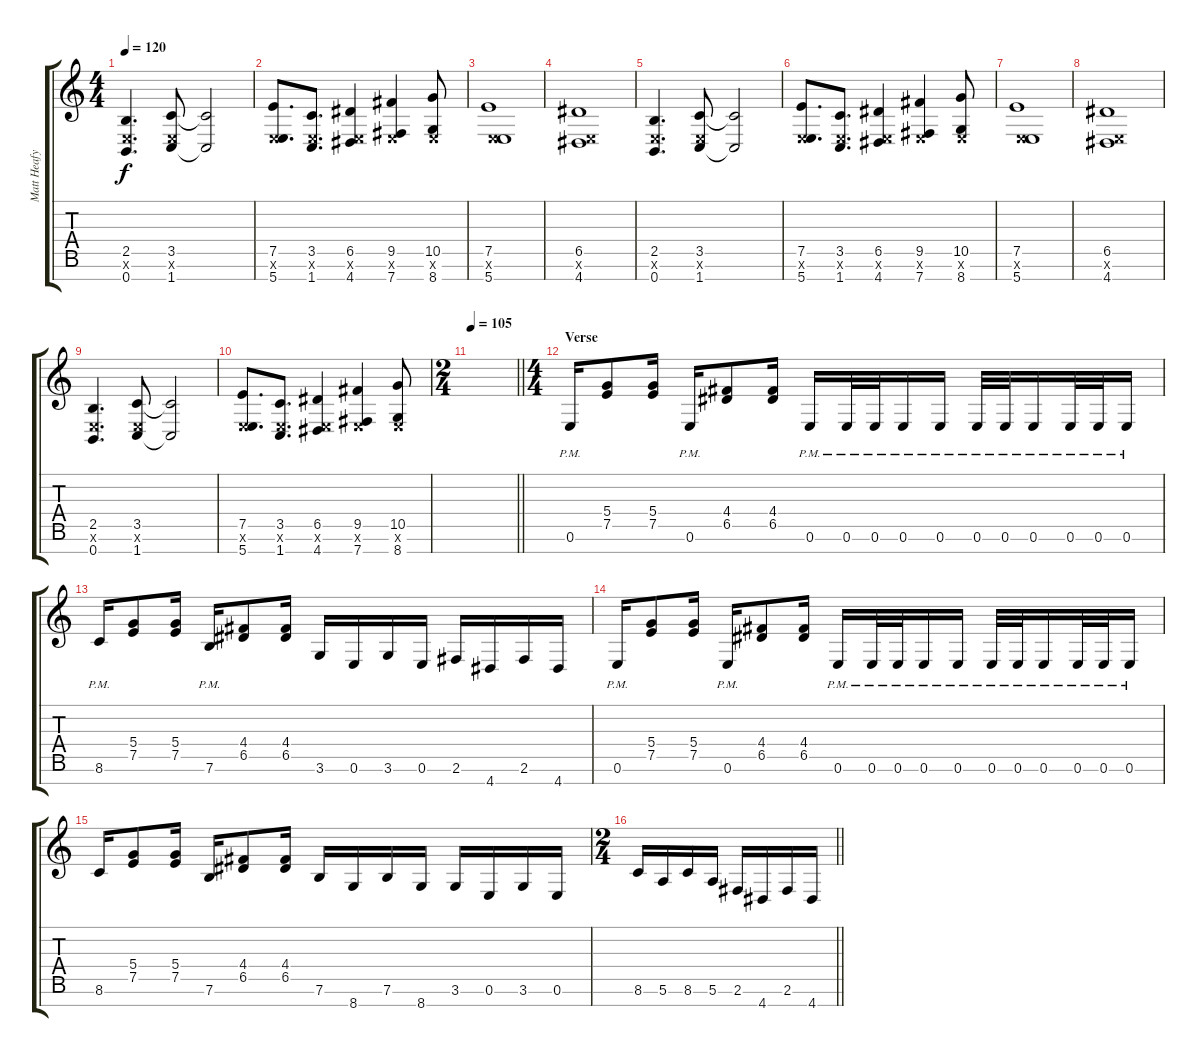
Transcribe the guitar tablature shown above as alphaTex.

\track ("Matt Heafy" "Matt Heafy") {instrument distortionguitar}
\staff {score tabs}
\tuning (E4 B3 G3 D3 A2 E2 B1) {hide}
\ts (4 4)
\tempo 120
\clef g2
\ks c
(2.5 0.6{x} 0.7).4{d dy f} (3.5 0.6{x} 1.7).8 (3.5{t} 1.7{t}).2 |
(7.5 0.6{x} 5.7).8{d} (3.5 0.6{x} 1.7).8{d} (6.5 0.6{x} 4.7).4 (9.5 0.6{x} 7.7).4 (10.5 0.6{x} 8.7).8 |
(7.5 0.6{x} 5.7).1 |
(6.5 0.6{x} 4.7).1 |
(2.5 0.6{x} 0.7).4{d} (3.5 0.6{x} 1.7).8 (3.5{t} 1.7{t}).2 |
(7.5 0.6{x} 5.7).8{d} (3.5 0.6{x} 1.7).8{d} (6.5 0.6{x} 4.7).4 (9.5 0.6{x} 7.7).4 (10.5 0.6{x} 8.7).8 |
(7.5 0.6{x} 5.7).1 |
(6.5 0.6{x} 4.7).1 |
(2.5 0.6{x} 0.7).4{d} (3.5 0.6{x} 1.7).8 (3.5{t} 1.7{t}).2 |
(7.5 0.6{x} 5.7).8{d} (3.5 0.6{x} 1.7).8{d} (6.5 0.6{x} 4.7).4 (9.5 0.6{x} 7.7).4 (10.5 0.6{x} 8.7).8 |
\ts (2 4)
\tempo 105
\barLineRight lightlight
|
\ts (4 4)
\section ("" "Verse")
0.6{pm}.16 (5.4 7.5).8 (5.4 7.5).16 0.6{pm}.16 (4.4 6.5).8 (4.4 6.5).16 0.6{pm}.16 0.6{pm}.32 0.6{pm}.32 0.6{pm}.16 0.6{pm}.16 0.6{pm}.32 0.6{pm}.32 0.6{pm}.16 0.6{pm}.32 0.6{pm}.32 0.6{pm}.16 |
8.6{pm}.16 (5.4 7.5).8 (5.4 7.5).16 7.6{pm}.16 (4.4 6.5).8 (4.4 6.5).16 3.6.16 0.6.16 3.6.16 0.6.16 2.6.16 4.7.16 2.6.16 4.7.16 |
0.6{pm}.16 (5.4 7.5).8 (5.4 7.5).16 0.6{pm}.16 (4.4 6.5).8 (4.4 6.5).16 0.6{pm}.16 0.6{pm}.32 0.6{pm}.32 0.6{pm}.16 0.6{pm}.16 0.6{pm}.32 0.6{pm}.32 0.6{pm}.16 0.6{pm}.32 0.6{pm}.32 0.6{pm}.16 |
8.6.16 (5.4 7.5).8 (5.4 7.5).16 7.6.16 (4.4 6.5).8 (4.4 6.5).16 7.6.16 8.7.16 7.6.16 8.7.16 3.6.16 0.6.16 3.6.16 0.6.16 |
\ts (2 4)
\barLineRight lightlight
8.6.16 5.6.16 8.6.16 5.6.16 2.6.16 4.7.16 2.6.16 4.7.16
